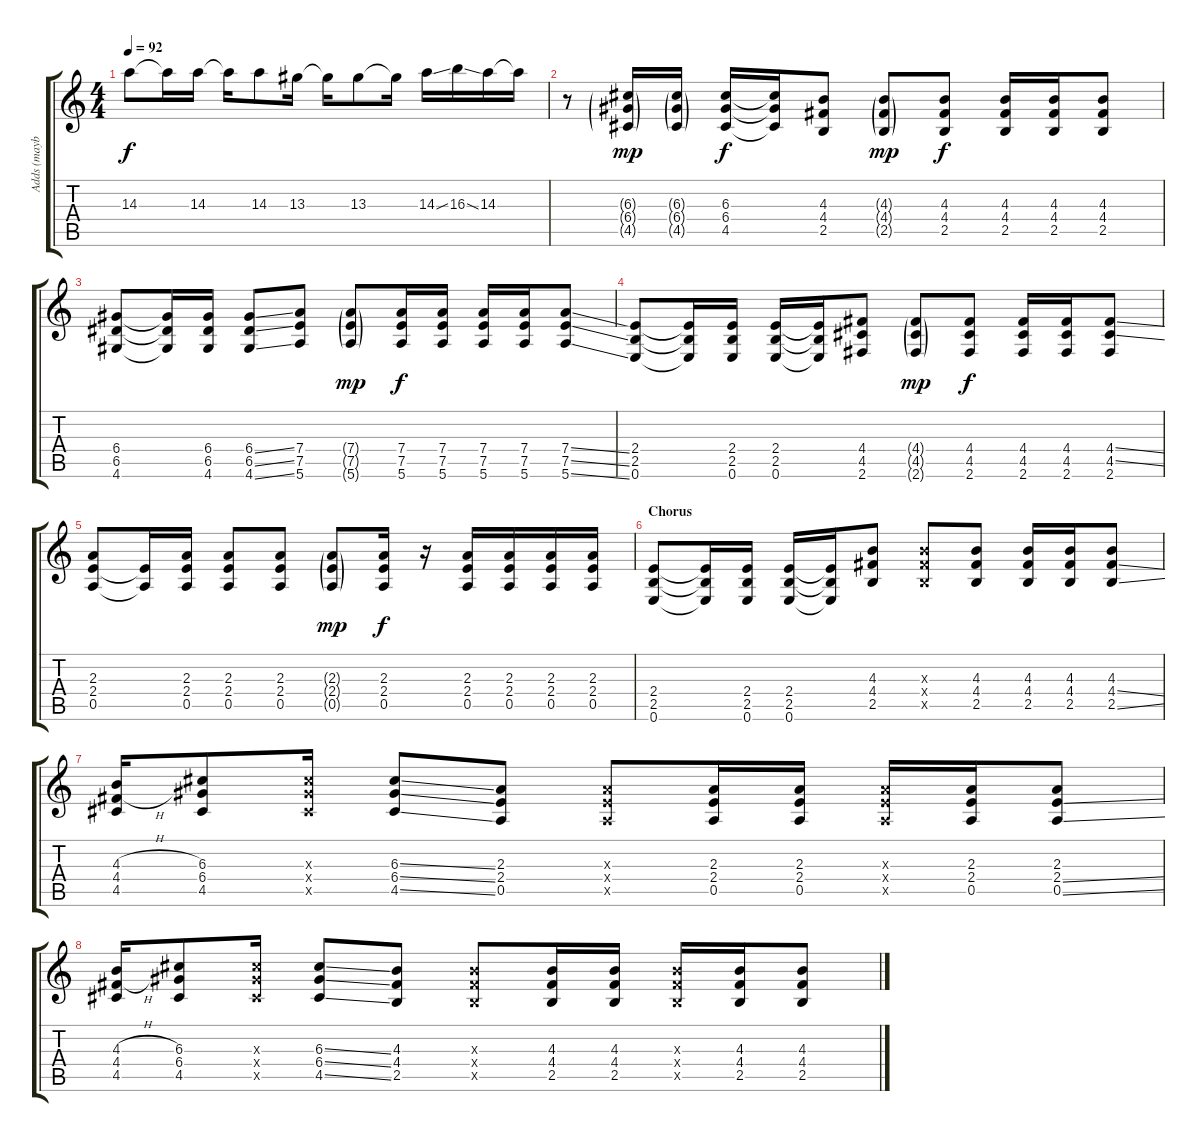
\track ("Adds (maybe not perfect)" "Adds (mayb") {instrument electricguitarclean}
\staff {score tabs}
\tuning (E4 B3 G3 D3 A2 E2) {hide}
\ts (4 4)
\tempo 92
\clef g2
\ks c
14.3.8{dy f} 14.3{t}.16 14.3.16 14.3{t}.16 14.3.8 13.3.16 13.3{t}.16 13.3.8 13.3{t}.16 14.3{ss}.16 16.3{ss}.16 14.3.16 14.3{t}.16 |
r.8 (6.3{g} 6.4{g} 4.5{g}).16{dy mp} (6.3{g} 6.4{g} 4.5{g}).16 (6.3 6.4 4.5).16{dy f} (6.3{t} 6.4{t} 4.5{t}).16 (4.3 4.4 2.5).8 (4.3{g} 4.4{g} 2.5{g}).8{dy mp} (4.3 4.4 2.5).8{dy f} (4.3 4.4 2.5).16 (4.3 4.4 2.5).16 (4.3 4.4 2.5).8 |
(6.4 6.5 4.6).8 (6.4{t} 6.5{t} 4.6{t}).16 (6.4 6.5 4.6).16 (6.4{ss} 6.5{ss} 4.6{ss}).8 (7.4 7.5 5.6).8 (7.4{g} 7.5{g} 5.6{g}).8{dy mp} (7.4 7.5 5.6).16{dy f} (7.4 7.5 5.6).16 (7.4 7.5 5.6).16 (7.4 7.5 5.6).16 (7.4{ss} 7.5{ss} 5.6{ss}).8 |
(2.4 2.5 0.6).8 (2.4{t} 2.5{t} 0.6{t}).16 (2.4 2.5 0.6).16 (2.4 2.5 0.6).16 (2.4{t} 2.5{t} 0.6{t}).16 (4.4 4.5 2.6).8 (4.4{g} 4.5{g} 2.6{g}).8{dy mp} (4.4 4.5 2.6).8{dy f} (4.4 4.5 2.6).16 (4.4 4.5 2.6).16 (4.4{ss} 4.5{ss} 2.6).8 |
(2.3 2.4 0.5).8 (2.4{t} 0.5{t}).16 (2.3 2.4 0.5).16 (2.3 2.4 0.5).8 (2.3 2.4 0.5).8 (2.3{g} 2.4{g} 0.5{g}).8{dy mp} (2.3 2.4 0.5).16{dy f} r.16 (2.3 2.4 0.5).16 (2.3 2.4 0.5).16 (2.3 2.4 0.5).16 (2.3 2.4 0.5).16 |
\section ("" "Chorus")
(2.4 2.5 0.6).8 (2.4{t} 2.5{t} 0.6{t}).16 (2.4 2.5 0.6).16 (2.4 2.5 0.6).16 (2.4{t} 2.5{t} 0.6{t}).16 (4.3 4.4 2.5).8 (4.3{x} 4.4{x} 2.5{x}).8 (4.3 4.4 2.5).8 (4.3 4.4 2.5).16 (4.3 4.4 2.5).16 (4.3 4.4{ss} 2.5{ss}).8 |
(4.3{h} 4.4{h} 4.5).16 (6.3 6.4 4.5).8 (6.3{x} 6.4{x} 4.5{x}).16 (6.3{ss} 6.4{ss} 4.5{ss}).8 (2.3 2.4 0.5).8 (2.3{x} 2.4{x} 0.5{x}).8 (2.3 2.4 0.5).16 (2.3 2.4 0.5).16 (2.3{x} 2.4{x} 0.5{x}).16 (2.3 2.4 0.5).16 (2.3 2.4{ss} 0.5{ss}).8 |
(4.3{h} 4.4{h} 4.5).16 (6.3 6.4 4.5).8 (6.3{x} 6.4{x} 4.5{x}).16 (6.3{ss} 6.4{ss} 4.5{ss}).8 (4.3 4.4 2.5).8 (4.3{x} 4.4{x} 2.5{x}).8 (4.3 4.4 2.5).16 (4.3 4.4 2.5).16 (4.3{x} 4.4{x} 2.5{x}).16 (4.3 4.4 2.5).16 (4.3 4.4{ss} 2.5{ss}).8
